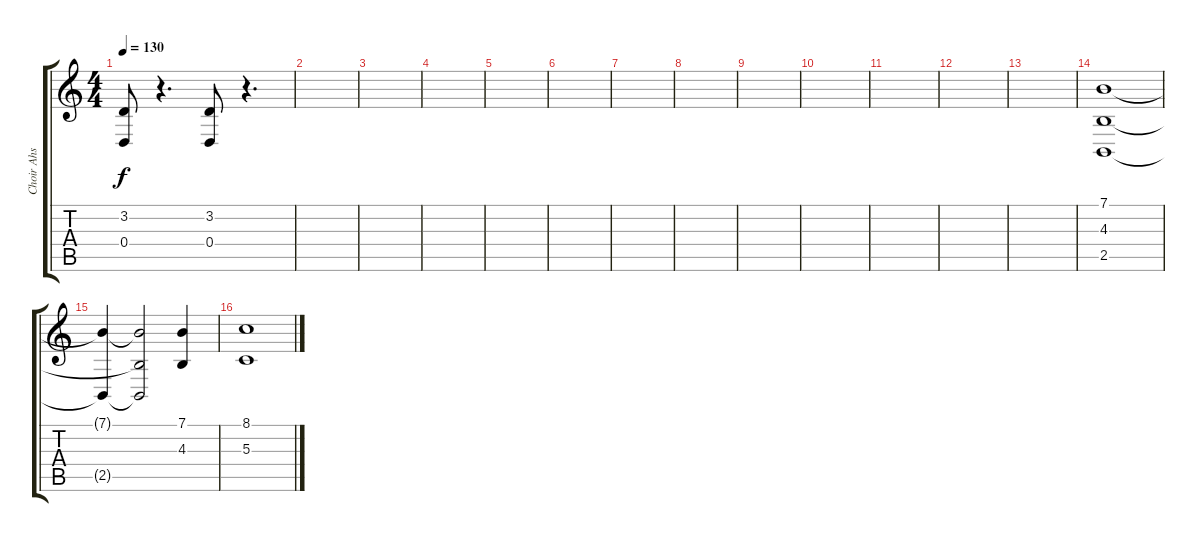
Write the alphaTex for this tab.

\track ("Choir Ahs" "Choir Ahs") {instrument choiraahs}
\staff {score tabs}
\tuning (E4 B3 G3 D3 A2 E2) {hide}
\ts (4 4)
\tempo 130
\clef g2
\ks c
(3.2 0.4).8{dy f} r.4{d} (3.2 0.4).8 r.4{d} |
|
|
|
|
|
|
|
|
|
|
|
|
(7.1 4.3 2.5).1 |
(7.1{t} 2.5{t}).4 (7.1{t} 4.3{t} 2.5{t}).2 (7.1 4.3).4 |
(8.1 5.3).1
